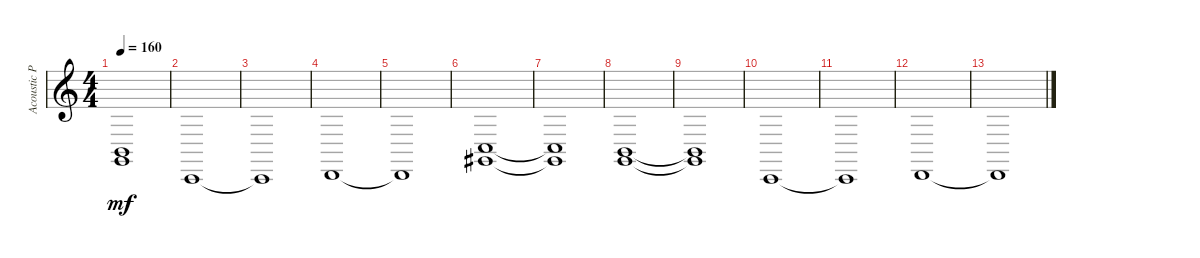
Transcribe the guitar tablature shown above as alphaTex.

\track ("Acoustic Piano" "Acoustic P") {instrument acousticgrandpiano}
\staff {score}
\tuning (E4 B3 G3 D3 A2 E2 B1) {hide}
\ts (4 4)
\tempo 160
\clef g2
\ks c
(2.5{t} 3.6{t}).1{dy mf} |
1.7.1 |
1.7{t}.1 |
3.7.1 |
3.7{t}.1 |
(3.5 4.6).1 |
(3.5{t} 4.6{t}).1 |
(2.5 3.6).1 |
(2.5{t} 3.6{t}).1 |
1.7.1 |
1.7{t}.1 |
3.7.1 |
3.7{t}.1
